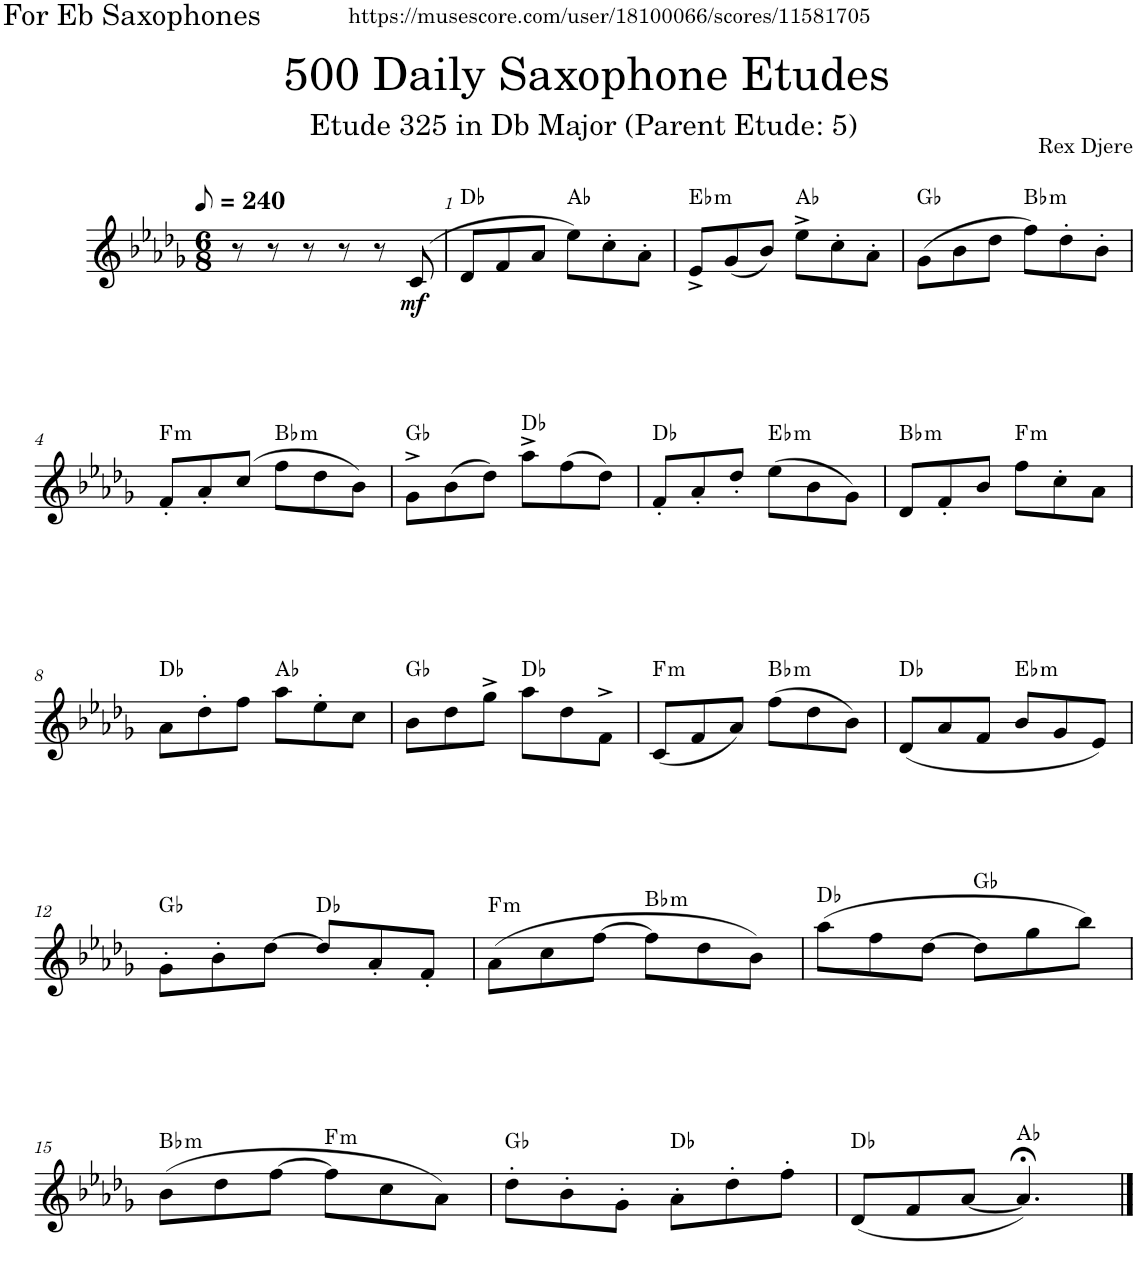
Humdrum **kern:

**kern	**dynam	**harte
*part1	*part1	*part1
*staff1	*staff1	*
*I"Alto Saxophone	*	*
*I'A. Sax.	*	*
*clefG2	*	*
*Trd5c9	*	*
*k[b-e-a-d-g-]	*	*
*M6/8	*	*
*MM120	*	*
=	=	=
8r	.	.
8r	.	.
8r	.	.
8r	.	.
8r	.	.
!	!LO:DY:b	!
(8c/	mf	.
=1	=1	=1
8d-/L	.	Db:maj
8f/	.	.
8a-/J	.	.
8ee-\L)	.	Ab:maj
8cc'\	.	.
8a-'\J	.	.
=2	=2	=2
!	!	!LO:H:kt=m
8e-^/L	.	Eb:min
(8g-/	.	.
8b-/J)	.	.
8ee-^\L	.	Ab:maj
8cc'\	.	.
8a-'\J	.	.
=3	=3	=3
(8g-\L	.	Gb:maj
8b-\	.	.
8dd-\J	.	.
!	!	!LO:H:kt=m
8ff\L)	.	Bb:min
8dd-'\	.	.
8b-'\J	.	.
!!LO:LB:g=z
=4	=4	=4
!	!	!LO:H:kt=m
8f'/L	.	F:min
8a-'/	.	.
(8cc/J	.	.
!	!	!LO:H:kt=m
8ff\L	.	Bb:min
8dd-\	.	.
8b-\J)	.	.
=5	=5	=5
8g-^\L	.	Gb:maj
(8b-\	.	.
8dd-\J)	.	.
8aa-^\L	.	Db:maj
(8ff\	.	.
8dd-\J)	.	.
=6	=6	=6
8f'/L	.	Db:maj
8a-'/	.	.
8dd-'/J	.	.
!	!	!LO:H:kt=m
(8ee-\L	.	Eb:min
8b-\	.	.
8g-\J)	.	.
=7	=7	=7
!	!	!LO:H:kt=m
8d-/L	.	Bb:min
8f'/	.	.
8b-/J	.	.
!	!	!LO:H:kt=m
8ff\L	.	F:min
8cc'\	.	.
8a-\J	.	.
!!LO:LB:g=z
=8	=8	=8
8a-\L	.	Db:maj
8dd-'\	.	.
8ff\J	.	.
8aa-\L	.	Ab:maj
8ee-'\	.	.
8cc\J	.	.
=9	=9	=9
8b-\L	.	Gb:maj
8dd-\	.	.
8gg-^\J	.	.
8aa-\L	.	Db:maj
8dd-\	.	.
8f^\J	.	.
=10	=10	=10
!	!	!LO:H:kt=m
(8c/L	.	F:min
8f/	.	.
8a-/J)	.	.
!	!	!LO:H:kt=m
(8ff\L	.	Bb:min
8dd-\	.	.
8b-\J)	.	.
=11	=11	=11
(8d-/L	.	Db:maj
8a-/	.	.
8f/J	.	.
!	!	!LO:H:kt=m
8b-/L	.	Eb:min
8g-/	.	.
8e-/J)	.	.
!!LO:LB:g=z
=12	=12	=12
8g-'\L	.	Gb:maj
8b-'\	.	.
[8dd-\J	.	.
8dd-/L]	.	Db:maj
8a-'/	.	.
8f'/J	.	.
=13	=13	=13
!	!	!LO:H:kt=m
(8a-\L	.	F:min
8cc\	.	.
[8ff\J	.	.
!	!	!LO:H:kt=m
8ff\L]	.	Bb:min
8dd-\	.	.
8b-\J)	.	.
=14	=14	=14
(8aa-\L	.	Db:maj
8ff\	.	.
[8dd-\J	.	.
8dd-\L]	.	Gb:maj
8gg-\	.	.
8bb-\J)	.	.
!!LO:LB:g=z
=15	=15	=15
!	!	!LO:H:kt=m
(8b-\L	.	Bb:min
8dd-\	.	.
[8ff\J	.	.
!	!	!LO:H:kt=m
8ff\L]	.	F:min
8cc\	.	.
8a-\J)	.	.
=16	=16	=16
8dd-'\L	.	Gb:maj
8b-'\	.	.
8g-'\J	.	.
8a-'\L	.	Db:maj
8dd-'\	.	.
8ff'\J	.	.
=17	=17	=17
(8d-/L	.	Db:maj
8f/	.	.
[8a-/J	.	.
4.a-;</])	.	Ab:maj
==	==	==
*-	*-	*-
